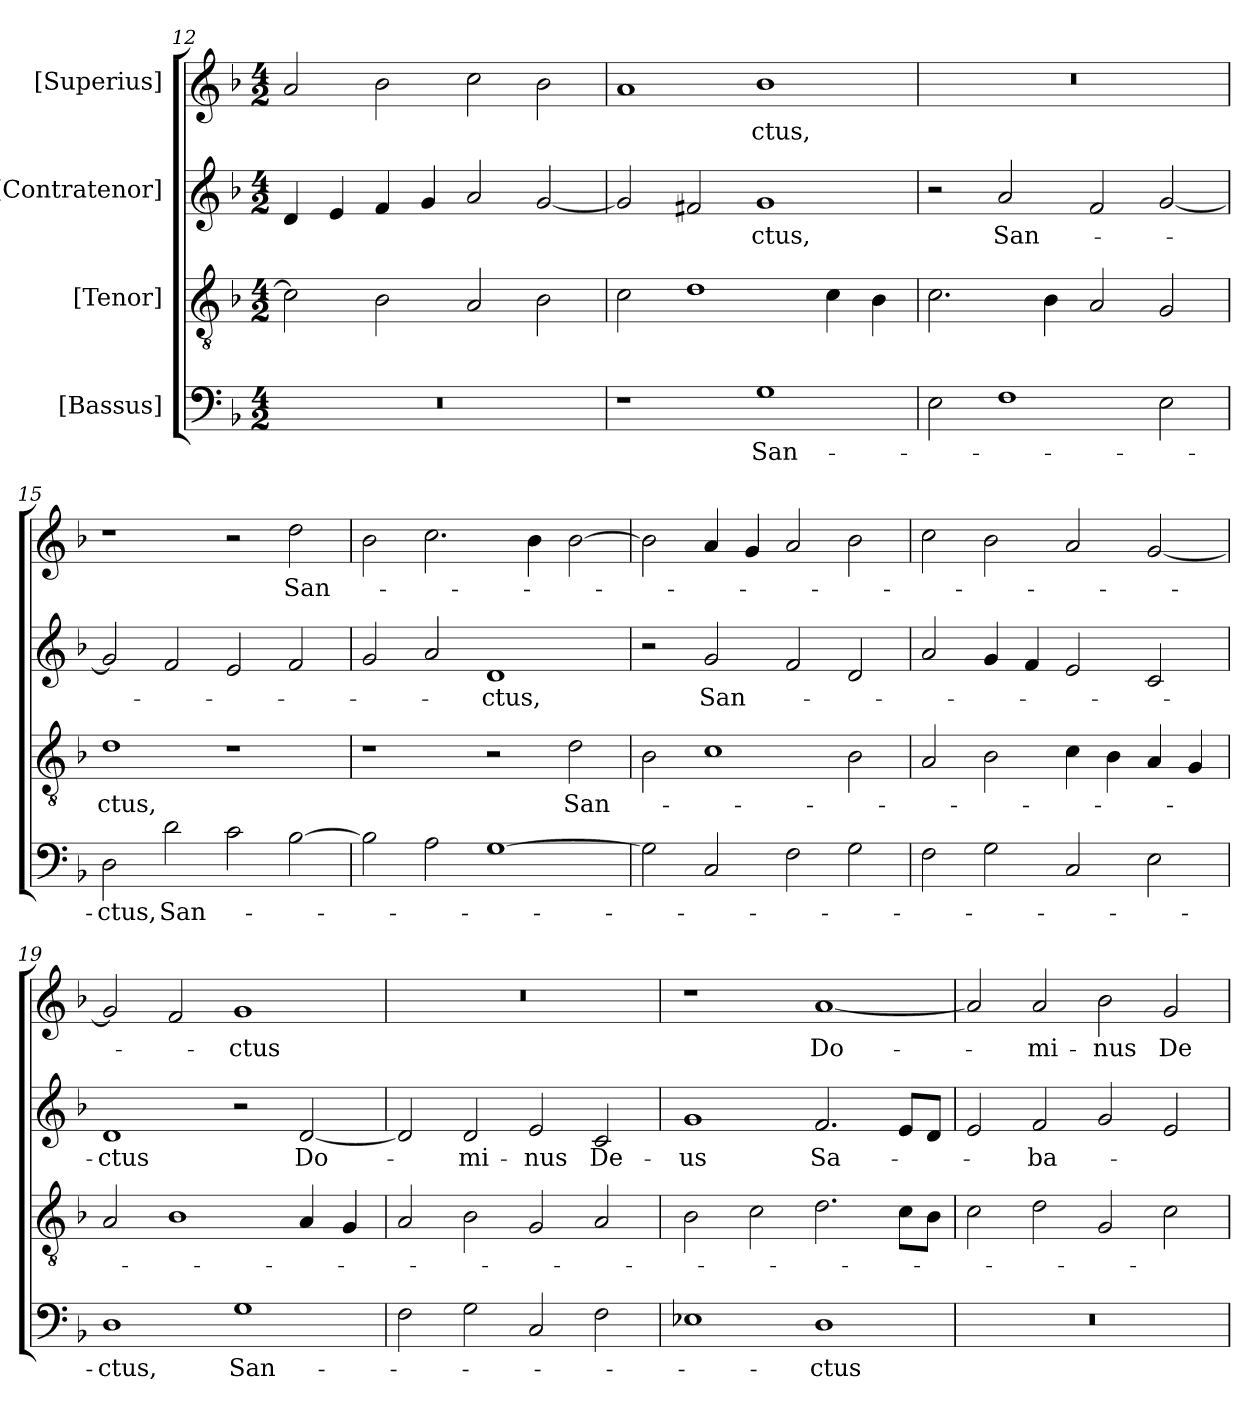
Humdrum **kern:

**kern	**text	**kern	**text	**kern	**text	**kern	**text
*part4	*part4	*part3	*part3	*part2	*part2	*part1	*part1
*staff4	*staff4	*staff3	*staff3	*staff2	*staff2	*staff1	*staff1
*I"[Bassus]	*	*I"[Tenor]	*	*I"[Contratenor]	*	*I"[Superius]	*
*clefF4	*	*clefGv2	*	*clefG2	*	*clefG2	*
*k[b-]	*	*k[b-]	*	*k[b-]	*	*k[b-]	*
*M4/2	*	*M4/2	*	*M4/2	*	*M4/2	*
=12	=12	=12	=12	=12	=12	=12	=12
0r	.	2c\]	.	4d/	.	2a/	.
.	.	.	.	4e/	.	.	.
.	.	2B-\	.	4f/	.	2b-\	.
.	.	.	.	4g/	.	.	.
.	.	2A/	.	2a/	.	2cc\	.
.	.	2B-\	.	[2g/	.	2b-\	.
=13	=13	=13	=13	=13	=13	=13	=13
1r	.	2c\	.	2g/]	.	1a/	.
.	.	1d\	.	2f#X/	.	.	.
1G\	San-	.	.	1g/	-ctus,	1b-\	-ctus,
.	.	4c\	.	.	.	.	.
.	.	4B-\	.	.	.	.	.
=14	=14	=14	=14	=14	=14	=14	=14
2E\	.	2.c\	.	2r	.	0r	.
1F\	.	.	.	2a/	San-	.	.
.	.	4B-\	.	.	.	.	.
.	.	2A/	.	2f/	.	.	.
2E\	.	2G/	.	[2g/	.	.	.
=15	=15	=15	=15	=15	=15	=15	=15
2D\	-ctus,	1d\	-ctus,	2g/]	.	1r	.
2d\	San-	.	.	2f/	.	.	.
2c\	.	1r	.	2e/	.	2r	.
[2B-\	.	.	.	2f/	.	2dd\	San-
=16	=16	=16	=16	=16	=16	=16	=16
2B-\]	.	1r	.	2g/	.	2b-\	.
2A\	.	.	.	2a/	.	2.cc\	.
[1G\	.	2r	.	1d/	-ctus,	.	.
.	.	.	.	.	.	4b-\	.
.	.	2d\	San-	.	.	[2b-\	.
=17	=17	=17	=17	=17	=17	=17	=17
2G\]	.	2B-\	.	2r	.	2b-\]	.
2C/	.	1c\	.	2g/	San-	4a/	.
.	.	.	.	.	.	4g/	.
2F\	.	.	.	2f/	.	2a/	.
2G\	.	2B-\	.	2d/	.	2b-\	.
=18	=18	=18	=18	=18	=18	=18	=18
2F\	.	2A/	.	2a/	.	2cc\	.
2G\	.	2B-\	.	4g/	.	2b-\	.
.	.	.	.	4f/	.	.	.
2C/	.	4c\	.	2e/	.	2a/	.
.	.	4B-\	.	.	.	.	.
2E\	.	4A/	.	2c/	.	[2g/	.
.	.	4G/	.	.	.	.	.
=19	=19	=19	=19	=19	=19	=19	=19
1D\	-ctus,	2A/	.	1d/	-ctus	2g/]	.
.	.	1B-\	.	.	.	2f/	.
1G\	San-	.	.	2r	.	1g/	-ctus
.	.	4A/	.	[2d/	Do-	.	.
.	.	4G/	.	.	.	.	.
=20	=20	=20	=20	=20	=20	=20	=20
2F\	.	2A/	.	2d/]	.	0r	.
2G\	.	2B-\	.	2d/	-mi-	.	.
2C/	.	2G/	.	2e/	-nus	.	.
2F\	.	2A/	.	2c/	De-	.	.
=21	=21	=21	=21	=21	=21	=21	=21
1E-X\	.	2B-\	.	1g/	-us	1r	.
.	.	2c\	.	.	.	.	.
1D\	-ctus	2.d\	.	2.f/	Sa-	[1a/	Do-
.	.	8c\L	.	8e/L	.	.	.
.	.	8B-\J	.	8d/J	.	.	.
=22	=22	=22	=22	=22	=22	=22	=22
0r	.	2c\	.	2e/	.	2a/]	.
.	.	2d\	.	2f/	-ba-	2a/	-mi-
.	.	2G/	.	2g/	.	2b-\	-nus
.	.	2c\	.	2e/	.	2g/	De-
=	=	=	=	=	=	=	=
*-	*-	*-	*-	*-	*-	*-	*-
